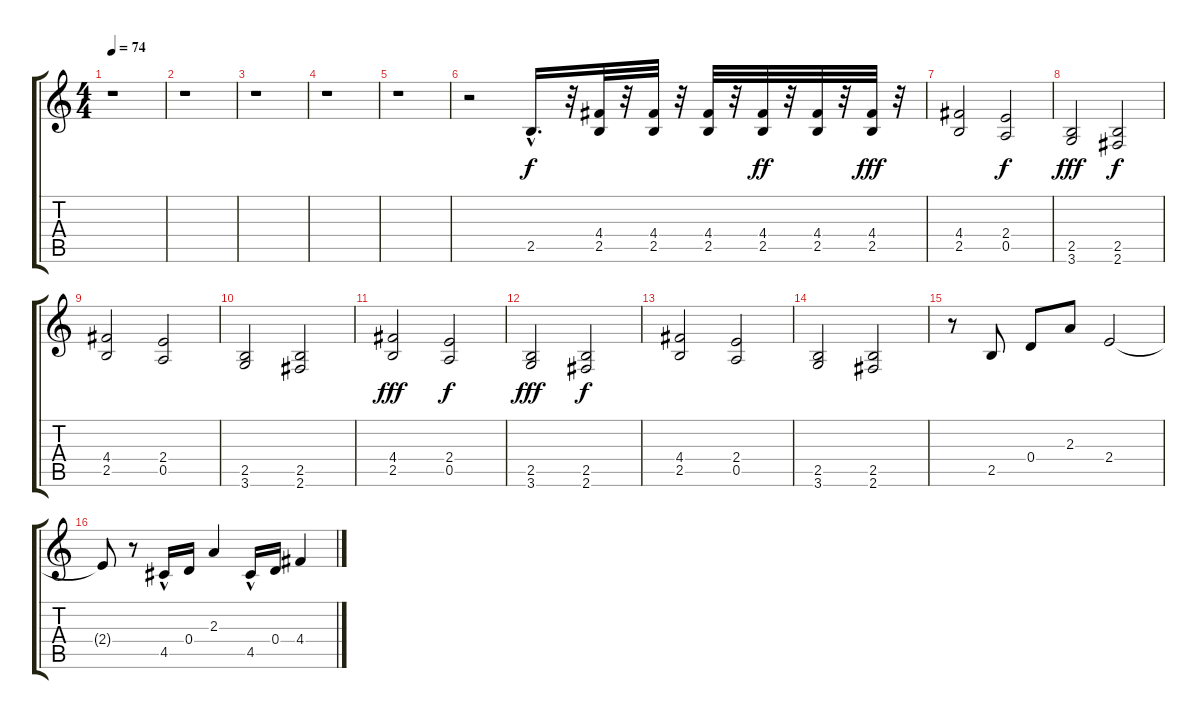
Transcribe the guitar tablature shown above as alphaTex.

\track "" {instrument distortionguitar}
\staff {score tabs}
\tuning (E4 B3 G3 D3 A2 E2) {hide}
\ts (4 4)
\tempo 74
\clef g2
\ks c
r.1{dy f} |
r.1 |
r.1 |
r.1 |
r.1 |
r.2 2.5{hac}.16{d} r.32 (4.4 2.5).32 r.32 (4.4 2.5).32 r.32 (4.4 2.5).32 r.32 (4.4 2.5).32{dy ff} r.32 (4.4 2.5).32 r.32 (4.4 2.5).32{dy fff} r.32 |
(4.4 2.5).2 (2.4 0.5).2{dy f} |
(2.5 3.6).2{dy fff} (2.5 2.6).2{dy f} |
(4.4 2.5).2 (2.4 0.5).2 |
(2.5 3.6).2 (2.5 2.6).2 |
(4.4 2.5).2{dy fff} (2.4 0.5).2{dy f} |
(2.5 3.6).2{dy fff} (2.5 2.6).2{dy f} |
(4.4 2.5).2 (2.4 0.5).2 |
(2.5 3.6).2 (2.5 2.6).2 |
r.8 2.5.8 0.4.8 2.3.8 2.4.2 |
2.4{t}.8 r.8 4.5{hac}.16 0.4.16 2.3.4 4.5{hac}.16 0.4.16 4.4.4
